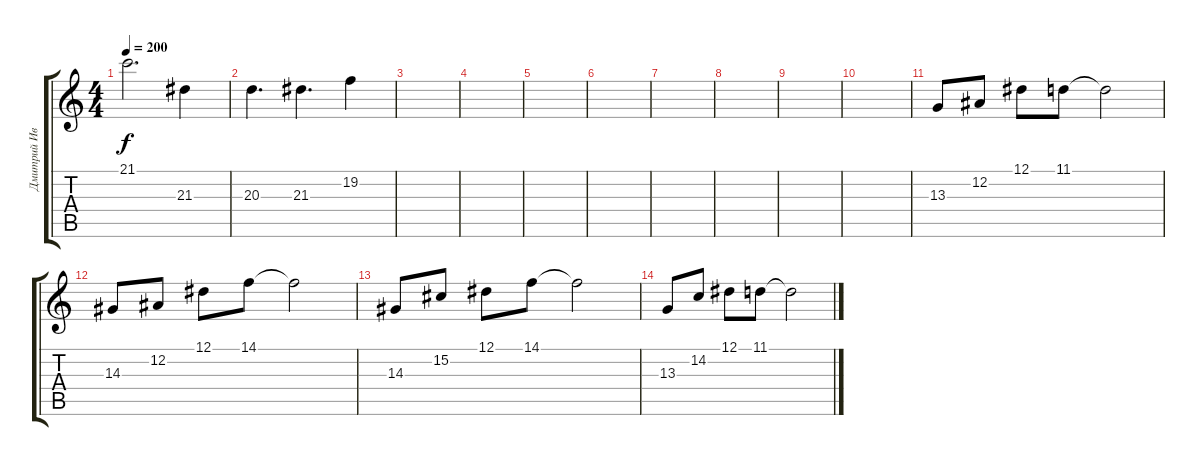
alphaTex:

\track ("Дмитрий Иванов" "Дмитрий Ив") {instrument musicbox}
\staff {score tabs}
\tuning (Eb4 Bb3 Gb3 Db3 Ab2 Eb2) {hide}
\ts (4 4)
\tempo 200
\clef g2
\ks c
21.1.2{d dy f} 21.3.4 |
20.3.4{d} 21.3.4{d} 19.2.4 |
|
|
|
|
|
|
|
|
13.3.8 12.2.8 12.1.8 11.1.8 11.1{t}.2 |
14.3.8 12.2.8 12.1.8 14.1.8 14.1{t}.2 |
14.3.8 15.2.8 12.1.8 14.1.8 14.1{t}.2 |
13.3.8 14.2.8 12.1.8 11.1.8 11.1{t}.2
